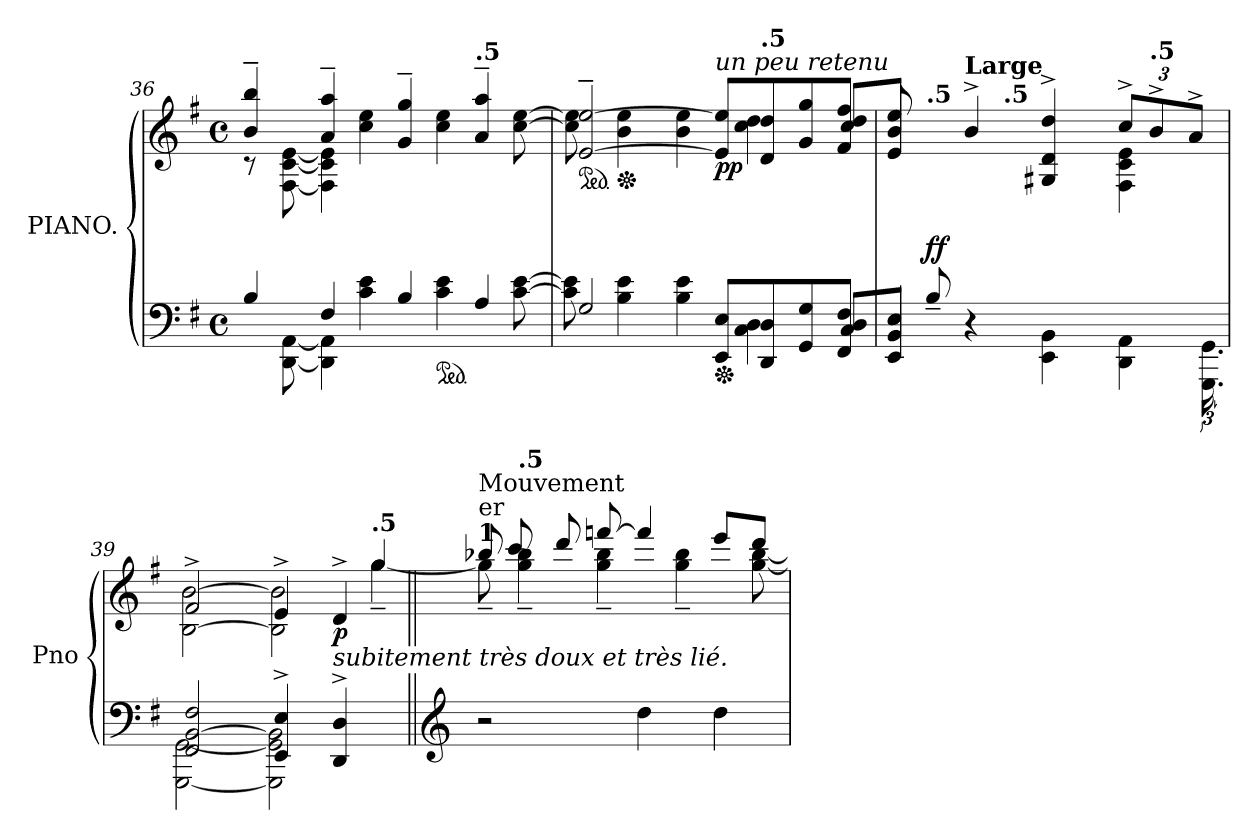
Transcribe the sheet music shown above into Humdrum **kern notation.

**kern	**kern	**dynam
*part1	*part1	*part1
*staff2	*staff1	*staff1/2
*I"PIANO.	*	*
*I'Pno	*	*
*clefF4	*clefG2	*
*k[f#]	*k[f#]	*
*M4/4	*M4/4	*
*met(c)	*met(c)	*
=36	=36	=36
*^	*^	*
*	*^	*	*^	*
4B/	8ryy	4ryy	4b/~ 4bb/~	8r	4ryy	.
.	[8DD\ [8AA\	.	.	[8F#\ [8c\ [8e\	.	.
4F#/	4DD\] 4AA\]	8ryy	4a/~ 4aa/~	4F#\] 4c\] 4e\]	8ryy	.
.	.	4c\ 4e\	.	.	4cc\ 4ee\	.
*	*	*	*MM55	*	*	*
4B/	2ryy	.	4g/~ 4gg/~	2ryy	.	.
*ped	*	*	*	*	*	*
.	.	4c\ 4e\	.	.	4cc\ 4ee\	.
*	*	*	*MM52	*	*	*
!	!	!	!LO:TX:a:B:t=.5	!	!	!
4A/	.	.	4a/~ 4aa/~	.	.	.
.	.	[8c\ [8e\	.	.	[8cc\ [8ee\	.
*	*v	*v	*	*	*	*
*	*	*v	*v	*v	*
!!LO:LB:g=z
=37	=37	=37	=37
*	*	*ped	*
*	*	*^	*
2G/	8c\] 8e\]	[2e/~ [2ee/~	8cc\] 8ee\]	.
*	*	*Xped	*	*
.	4B\ 4e\	.	4b\ 4ee\	.
.	4B\ 4e\	.	4b\ 4ee\	.
*Xped	*	*	*	*
*	*	*MM50	*	*
!	!	!LO:TX:a:i:t=un peu retenu	!	!
!	!	!	!	!LO:DY:b
8EE/ 8E/L	.	8e/] 8ee/]L	.	pp
*	*	*MM47	*	*
!	!	!LO:TX:a:B:t=.5	!	!
8DD/ 8D/	4C\ 4D\	8d/ 8dd/	4cc\ 4dd\	.
*	*	*MM45	*	*
8GG/ 8G/	.	8g/ 8gg/	.	.
*	*	*MM40	*	*
8FF#/ 8F#/J	8C/ 8D/L	8f#/ 8ff#/J	8cc/ 8dd/L	.
*	*	*v	*v	*
=38	=38	=38	=38
*	*	*MM30	*
*	*	*^	*
*	*	*	*^	*
4EE/ 4E/	8BB/ 8E/J	4e/ 4ee/	8b/ 8ee/J	4ryy	.
*	*	*MM47	*	*	*
!	!	!	!LO:TX:a:B:t=.5	!	!
!	!	!	!	!	!LO:DY:a=2
.	8B~/L	.	8ryy	.	ff
!	!	!LO:TX:a:B:t=Large	!	!	!
4r	4.ryy	4b^/	4ryy	8d~\	.
*	*	*MM47	*	*	*
!	!	!	!	!LO:TX:a:B:t=.5	!
.	.	.	.	8e~\	.
*	*	*MM40	*	*	*
4EE\ 4BB\	.	4G#X/^ 4d/^ 4dd/^	4ryy	8f#~\J	.
.	8ryy	.	.	4.ryy	.
*	*	*Xbrackettup	*	*	*
4DD\ 4AA\	8ryy	12cc^/L	4F#\ 4c\ 4e\	.	.
*	*	*MM37	*	*	*
!	!	!LO:TX:a:B:t=.5	!	!	!
.	.	12b^/	.	.	.
.	24.ryy	.	.	.	.
*	*	*MM35	*	*	*
.	.	12a^/J	.	.	.
.	24.GGG\ 24.GG\	.	.	.	.
=39	=39	=39	=39	=39	=39
*	*	*	*	*^	*
2FF#/ [2BB/ 2F#/	[2GGG\ [2GG\	2f#^/	2ryy	[2B\ [2b\	2ryy	.
4EE/^ 4E/^	2GGG\] 2GG\] 2BB\]	4e^/	4ryy	2B\] 2b\]	4ryy	.
!	!	!LO:TX:b:i:t=subitement très doux et très lié.	!	!	!	!
!	!	!	!	!	!	!LO:DY:b
4DD/^ 4D/^	.	4d^/	8ryy	.	8ryy	p
*	*	*MM52	*	*	*	*
!	!	!	!LO:TX:a:B:t=.5	!	!	!
.	.	.	[8gg~\L	.	8gg/L	.
*v	*v	*	*	*	*	*
*	*v	*v	*v	*v	*
=40||	=40||	=40||
*clefG2	*	*
*	*^	*
*	*	*^	*
*	*	*	*^	*
!	!LO:TX:a:B:t=1	!	!	!	!
!	!LO:TX:a:t=er	!	!	!	!
!	!LO:TX:a:t=Mouvement	!	!	!	!
*	*	*	*v	*v	*
2r	2ryy	8gg~\J]	8bb-X/	.
*	*MM57	*	*	*
!	!	!LO:TX:a:B:t=.5	!	!
.	.	4gg\~ 4bb-\~	8ccc/	.
.	.	.	8ddd/	.
*	*MM60	*	*	*
.	.	4gg\~ 4bb-\~	[8fffn/J	.
4dd\	4fff/]	.	2ryy	.
.	.	4gg\~ 4bb-\~	.	.
4dd\	8eee/L	.	.	.
.	8ddd/J	[8gg\ [8bb-\	.	.
*	*v	*v	*v	*
=	=	=
*-	*-	*-
